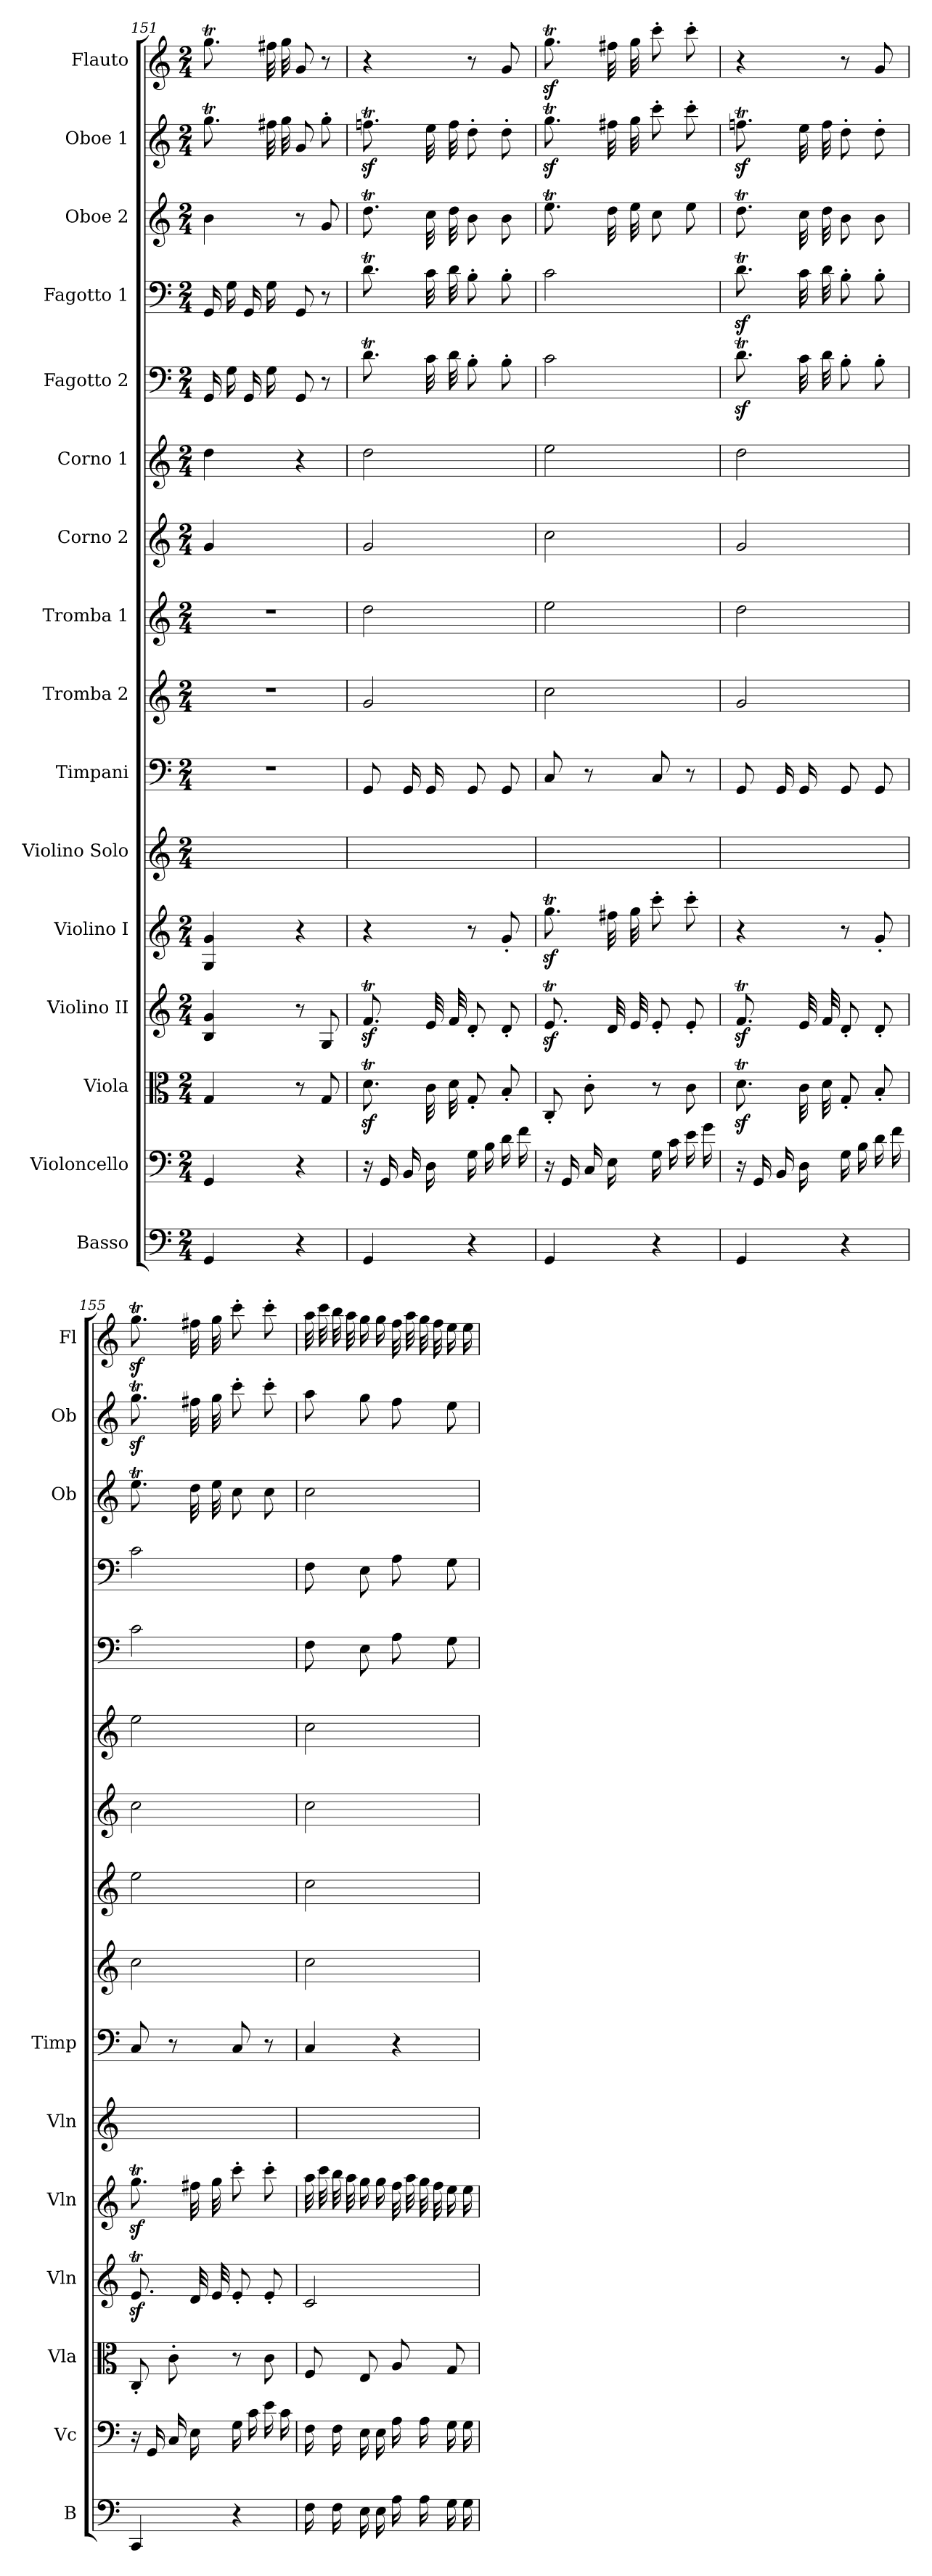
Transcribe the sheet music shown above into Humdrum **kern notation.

**kern	**kern	**kern	**kern	**kern	**kern	**kern	**kern	**kern	**kern	**kern	**kern	**kern	**kern	**kern	**kern
*part16	*part15	*part14	*part13	*part12	*part11	*part10	*part9	*part8	*part7	*part6	*part5	*part4	*part3	*part2	*part1
*staff16	*staff15	*staff14	*staff13	*staff12	*staff11	*staff10	*staff9	*staff8	*staff7	*staff6	*staff5	*staff4	*staff3	*staff2	*staff1
*I"Basso	*I"Violoncello	*I"Viola	*I"Violino II	*I"Violino I	*I"Violino Solo	*I"Timpani	*I"Tromba 2	*I"Tromba 1	*I"Corno 2	*I"Corno 1	*I"Fagotto 2	*I"Fagotto 1	*I"Oboe 2	*I"Oboe 1	*I"Flauto
*I'B	*I'Vc	*I'Vla	*I'Vln	*I'Vln	*I'Vln	*I'Timp	*	*	*	*	*	*	*I'Ob	*I'Ob	*I'Fl
*clefF4	*clefF4	*clefC3	*clefG2	*clefG2	*clefG2	*clefF4	*clefG2	*clefG2	*clefG2	*clefG2	*clefF4	*clefF4	*clefG2	*clefG2	*clefG2
*ITrd7c12	*	*	*	*	*	*	*	*	*ITrd7c12	*ITrd7c12	*	*	*	*	*
*k[]	*k[]	*k[]	*k[]	*k[]	*	*	*	*	*	*	*k[]	*k[]	*k[]	*k[]	*k[]
*M2/4	*M2/4	*M2/4	*M2/4	*M2/4	*M2/4	*M2/4	*M2/4	*M2/4	*M2/4	*M2/4	*M2/4	*M2/4	*M2/4	*M2/4	*M2/4
=151	=151	=151	=151	=151	=151	=151	=151	=151	=151	=151	=151	=151	=151	=151	=151
4GGG	4GG	4G	4B 4g	4G 4g	2ryy	2r	2r	2r	4G	4d	16GG	16GG	4b	8.ggT	8.ggT
.	.	.	.	.	.	.	.	.	.	.	16G	16G	.	.	.
.	.	.	.	.	.	.	.	.	.	.	16GG	16GG	.	.	.
.	.	.	.	.	.	.	.	.	.	.	16G	16G	.	32ff#X	32ff#X
.	.	.	.	.	.	.	.	.	.	.	.	.	.	32gg	32gg
4r	4r	8r	8r	4r	.	.	.	.	4ryy	4r	8GG	8GG	8r	8g	8g
.	.	8G	8G	.	.	.	.	.	.	.	8r	8r	8g	8gg'	8r
=152	=152	=152	=152	=152	=152	=152	=152	=152	=152	=152	=152	=152	=152	=152	=152
4GGG	16r	8.dzT	8.fzT	4r	2ryy	8GG	2g	2dd	2G	2d	8.dT	8.dT	8.ddT	8.ffnzT	4r
.	16GG	.	.	.	.	.	.	.	.	.	.	.	.	.	.
.	16BB	.	.	.	.	16GG	.	.	.	.	.	.	.	.	.
.	16D	32c	32e	.	.	16GG	.	.	.	.	32c	32c	32cc	32ee	.
.	.	32d	32f	.	.	.	.	.	.	.	32d	32d	32dd	32ff	.
4r	16G	8G'	8d'	8r	.	8GG	.	.	.	.	8B'	8B'	8b	8dd'	8r
.	16B	.	.	.	.	.	.	.	.	.	.	.	.	.	.
.	16d	8B'	8d'	8g'	.	8GG	.	.	.	.	8B'	8B'	8b	8dd'	8g
.	16f	.	.	.	.	.	.	.	.	.	.	.	.	.	.
=153	=153	=153	=153	=153	=153	=153	=153	=153	=153	=153	=153	=153	=153	=153	=153
4GGG	16r	8C'	8.ezt	8.ggzT	2ryy	8C	2cc	2ee	2c	2e	2c	2c	8.eet	8.ggzT	8.ggzT
.	16GG	.	.	.	.	.	.	.	.	.	.	.	.	.	.
.	16C	8c'	.	.	.	8r	.	.	.	.	.	.	.	.	.
.	16E	.	32d	32ff#X	.	.	.	.	.	.	.	.	32dd	32ff#X	32ff#X
.	.	.	32e	32gg	.	.	.	.	.	.	.	.	32ee	32gg	32gg
4r	16G	8r	8e'	8ccc'	.	8C	.	.	.	.	.	.	8cc	8ccc'	8ccc'
.	16c	.	.	.	.	.	.	.	.	.	.	.	.	.	.
.	16e	8c	8e'	8ccc'	.	8r	.	.	.	.	.	.	8ee	8ccc'	8ccc'
.	16g	.	.	.	.	.	.	.	.	.	.	.	.	.	.
=154	=154	=154	=154	=154	=154	=154	=154	=154	=154	=154	=154	=154	=154	=154	=154
4GGG	16r	8.dzT	8.fzT	4r	2ryy	8GG	2g	2dd	2G	2d	8.dzT	8.dzT	8.ddT	8.ffnzT	4r
.	16GG	.	.	.	.	.	.	.	.	.	.	.	.	.	.
.	16BB	.	.	.	.	16GG	.	.	.	.	.	.	.	.	.
.	16D	32c	32e	.	.	16GG	.	.	.	.	32c	32c	32cc	32ee	.
.	.	32d	32f	.	.	.	.	.	.	.	32d	32d	32dd	32ff	.
4r	16G	8G'	8d'	8r	.	8GG	.	.	.	.	8B'	8B'	8b	8dd'	8r
.	16B	.	.	.	.	.	.	.	.	.	.	.	.	.	.
.	16d	8B'	8d'	8g'	.	8GG	.	.	.	.	8B'	8B'	8b	8dd'	8g
.	16f	.	.	.	.	.	.	.	.	.	.	.	.	.	.
=155	=155	=155	=155	=155	=155	=155	=155	=155	=155	=155	=155	=155	=155	=155	=155
4CCC	16r	8C'	8.ezt	8.ggzT	2ryy	8C	2cc	2ee	2c	2e	2c	2c	8.eet	8.ggzT	8.ggzT
.	16GG	.	.	.	.	.	.	.	.	.	.	.	.	.	.
.	16C	8c'	.	.	.	8r	.	.	.	.	.	.	.	.	.
.	16E	.	32d	32ff#X	.	.	.	.	.	.	.	.	32dd	32ff#X	32ff#X
.	.	.	32e	32gg	.	.	.	.	.	.	.	.	32ee	32gg	32gg
4r	16G	8r	8e'	8ccc'	.	8C	.	.	.	.	.	.	8cc	8ccc'	8ccc'
.	16c	.	.	.	.	.	.	.	.	.	.	.	.	.	.
.	16e	8c	8e'	8ccc'	.	8r	.	.	.	.	.	.	8cc	8ccc'	8ccc'
.	16c	.	.	.	.	.	.	.	.	.	.	.	.	.	.
=156	=156	=156	=156	=156	=156	=156	=156	=156	=156	=156	=156	=156	=156	=156	=156
16FF	16F	8F	2c	32aa	2ryy	4C	2cc	2cc	2c	2c	8F	8F	2cc	8aa	32aa
.	.	.	.	32ccc	.	.	.	.	.	.	.	.	.	.	32ccc
16FF	16F	.	.	32bb	.	.	.	.	.	.	.	.	.	.	32bb
.	.	.	.	32aa	.	.	.	.	.	.	.	.	.	.	32aa
16EE	16E	8E	.	16gg	.	.	.	.	.	.	8E	8E	.	8gg	16gg
16EE	16E	.	.	16gg	.	.	.	.	.	.	.	.	.	.	16gg
16AA	16A	8A	.	32ff	.	4r	.	.	.	.	8A	8A	.	8ff	32ff
.	.	.	.	32aa	.	.	.	.	.	.	.	.	.	.	32aa
16AA	16A	.	.	32gg	.	.	.	.	.	.	.	.	.	.	32gg
.	.	.	.	32ff	.	.	.	.	.	.	.	.	.	.	32ff
16GG	16G	8G	.	16ee	.	.	.	.	.	.	8G	8G	.	8ee	16ee
16GG	16G	.	.	16ee	.	.	.	.	.	.	.	.	.	.	16ee
=	=	=	=	=	=	=	=	=	=	=	=	=	=	=	=
*-	*-	*-	*-	*-	*-	*-	*-	*-	*-	*-	*-	*-	*-	*-	*-
